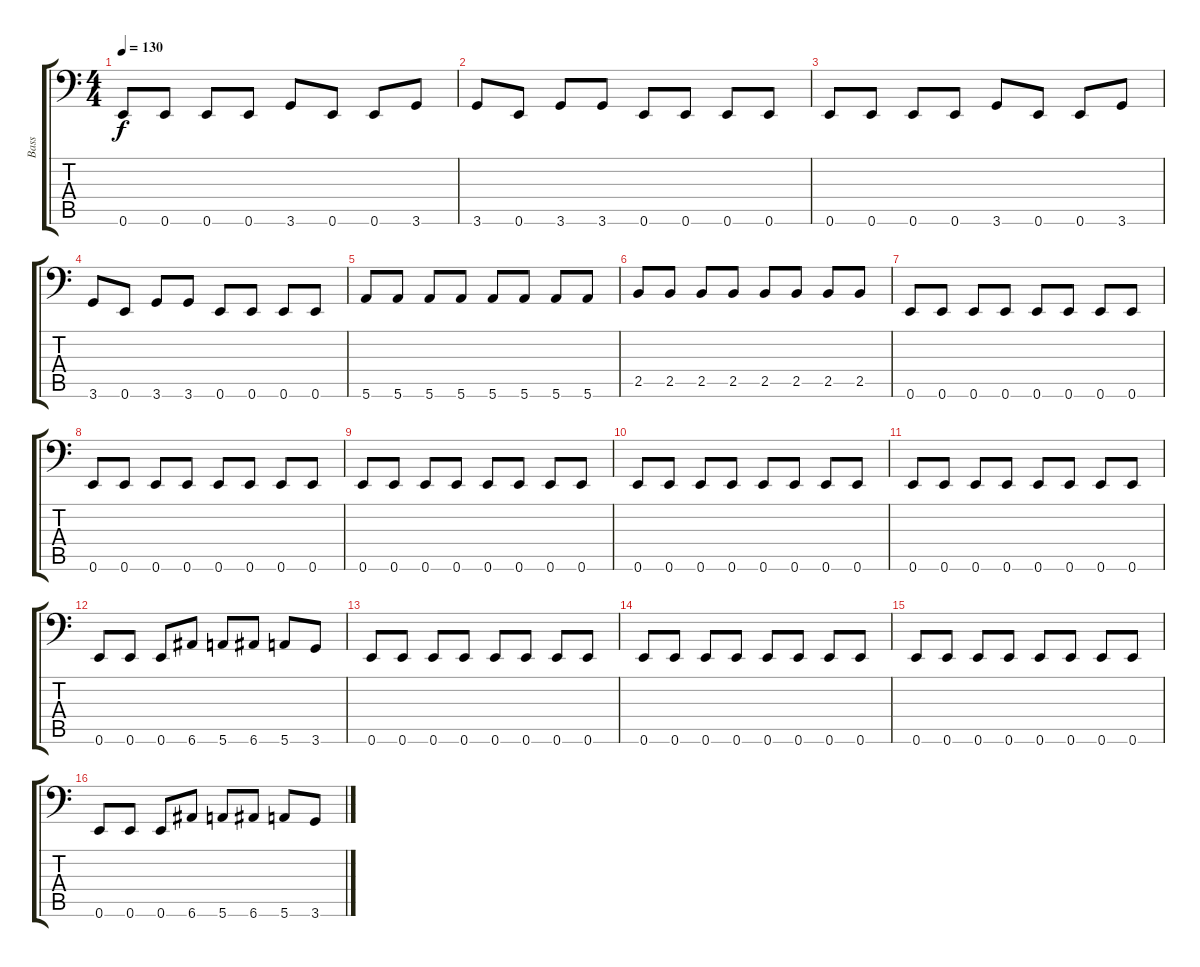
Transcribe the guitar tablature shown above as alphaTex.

\track ("Bass" "Bass") {instrument electricbasspick}
\staff {score tabs}
\tuning (E3 B2 G2 D2 A1 E1) {hide}
\ts (4 4)
\tempo 130
\clef f4
\ks c
0.6.8{dy f} 0.6.8 0.6.8 0.6.8 3.6.8 0.6.8 0.6.8 3.6.8 |
3.6.8 0.6.8 3.6.8 3.6.8 0.6.8 0.6.8 0.6.8 0.6.8 |
0.6.8 0.6.8 0.6.8 0.6.8 3.6.8 0.6.8 0.6.8 3.6.8 |
3.6.8 0.6.8 3.6.8 3.6.8 0.6.8 0.6.8 0.6.8 0.6.8 |
5.6.8 5.6.8 5.6.8 5.6.8 5.6.8 5.6.8 5.6.8 5.6.8 |
2.5.8 2.5.8 2.5.8 2.5.8 2.5.8 2.5.8 2.5.8 2.5.8 |
0.6.8 0.6.8 0.6.8 0.6.8 0.6.8 0.6.8 0.6.8 0.6.8 |
0.6.8 0.6.8 0.6.8 0.6.8 0.6.8 0.6.8 0.6.8 0.6.8 |
0.6.8 0.6.8 0.6.8 0.6.8 0.6.8 0.6.8 0.6.8 0.6.8 |
0.6.8 0.6.8 0.6.8 0.6.8 0.6.8 0.6.8 0.6.8 0.6.8 |
0.6.8 0.6.8 0.6.8 0.6.8 0.6.8 0.6.8 0.6.8 0.6.8 |
0.6.8 0.6.8 0.6.8 6.6.8 5.6.8 6.6.8 5.6.8 3.6.8 |
0.6.8 0.6.8 0.6.8 0.6.8 0.6.8 0.6.8 0.6.8 0.6.8 |
0.6.8 0.6.8 0.6.8 0.6.8 0.6.8 0.6.8 0.6.8 0.6.8 |
0.6.8 0.6.8 0.6.8 0.6.8 0.6.8 0.6.8 0.6.8 0.6.8 |
0.6.8 0.6.8 0.6.8 6.6.8 5.6.8 6.6.8 5.6.8 3.6.8
